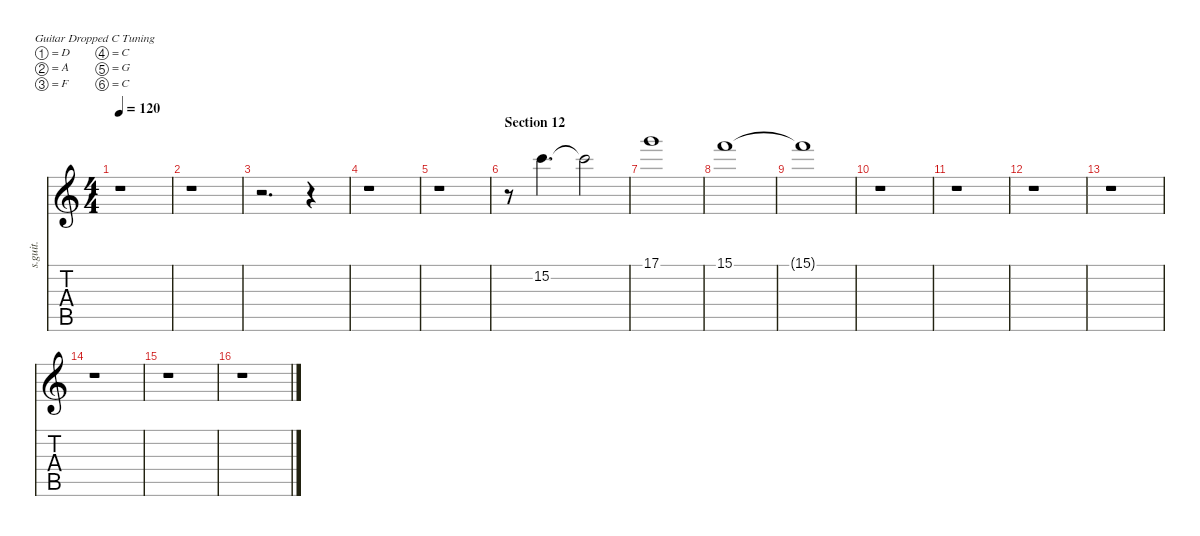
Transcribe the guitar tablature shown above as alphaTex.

\defaultSystemsLayout 4
\hideDynamics
\bracketExtendMode nobrackets
\track ("Jake Bowen" "s.guit.") {instrument electricguitarjazz}
\staff {score tabs}
\tuning (D4 A3 F3 C3 G2 C2)
\ts (4 4)
\tempo 120
\clef g2
\ks c
r.1{dy mp} |
r.1 |
r.2{d} r.4 |
r.1 |
r.1 |
\section ("" "Section 12")
r.8 15.2.4{d lyrics (0 "") lyrics (1 "") lyrics (2 "") lyrics (3 "") lyrics (4 "") dy mf} 15.2{t}.2{lyrics (0 "") lyrics (1 "") lyrics (2 "") lyrics (3 "") lyrics (4 "")} |
17.1.1{lyrics (0 "") lyrics (1 "") lyrics (2 "") lyrics (3 "") lyrics (4 "")} |
15.1.1{lyrics (0 "") lyrics (1 "") lyrics (2 "") lyrics (3 "") lyrics (4 "")} |
15.1{t}.1{lyrics (0 "") lyrics (1 "") lyrics (2 "") lyrics (3 "") lyrics (4 "")} |
r.1 |
r.1 |
r.1 |
r.1 |
r.1 |
r.1 |
r.1
